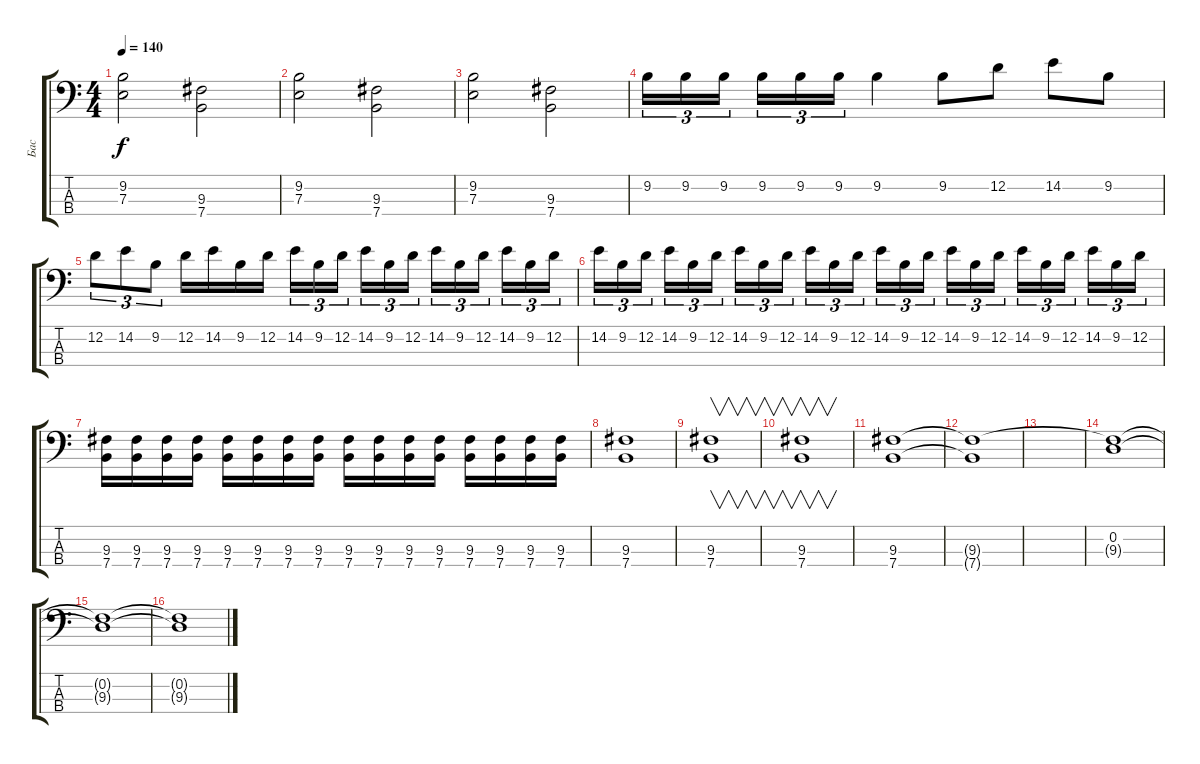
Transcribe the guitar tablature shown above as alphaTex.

\track ("Бас" "Бас") {instrument electricbasspick}
\staff {score tabs}
\tuning (G2 D2 A1 E1) {hide}
\ts (4 4)
\tempo 140
\clef f4
\ks c
(9.2 7.3).2{dy f} (9.3 7.4).2 |
(9.2 7.3).2 (9.3 7.4).2 |
(9.2 7.3).2 (9.3 7.4).2 |
9.2.16{tu (3 2)} 9.2.16{tu (3 2)} 9.2.16{tu (3 2) beam splitsecondary} 9.2.16{tu (3 2)} 9.2.16{tu (3 2)} 9.2.16{tu (3 2)} 9.2.4 9.2.8 12.2.8 14.2.8 9.2.8 |
12.2.8{tu (3 2)} 14.2.8{tu (3 2)} 9.2.8{tu (3 2)} 12.2.16 14.2.16 9.2.16 12.2.16 14.2.16{tu (3 2)} 9.2.16{tu (3 2)} 12.2.16{tu (3 2) beam splitsecondary} 14.2.16{tu (3 2)} 9.2.16{tu (3 2)} 12.2.16{tu (3 2)} 14.2.16{tu (3 2)} 9.2.16{tu (3 2)} 12.2.16{tu (3 2) beam splitsecondary} 14.2.16{tu (3 2)} 9.2.16{tu (3 2)} 12.2.16{tu (3 2)} |
14.2.16{tu (3 2)} 9.2.16{tu (3 2)} 12.2.16{tu (3 2) beam splitsecondary} 14.2.16{tu (3 2)} 9.2.16{tu (3 2)} 12.2.16{tu (3 2)} 14.2.16{tu (3 2)} 9.2.16{tu (3 2)} 12.2.16{tu (3 2) beam splitsecondary} 14.2.16{tu (3 2)} 9.2.16{tu (3 2)} 12.2.16{tu (3 2)} 14.2.16{tu (3 2)} 9.2.16{tu (3 2)} 12.2.16{tu (3 2) beam splitsecondary} 14.2.16{tu (3 2)} 9.2.16{tu (3 2)} 12.2.16{tu (3 2)} 14.2.16{tu (3 2)} 9.2.16{tu (3 2)} 12.2.16{tu (3 2) beam splitsecondary} 14.2.16{tu (3 2)} 9.2.16{tu (3 2)} 12.2.16{tu (3 2)} |
(9.3 7.4).16 (9.3 7.4).16 (9.3 7.4).16 (9.3 7.4).16 (9.3 7.4).16 (9.3 7.4).16 (9.3 7.4).16 (9.3 7.4).16 (9.3 7.4).16 (9.3 7.4).16 (9.3 7.4).16 (9.3 7.4).16 (9.3 7.4).16 (9.3 7.4).16 (9.3 7.4).16 (9.3 7.4).16 |
(9.3 7.4).1 |
(9.3 7.4).1{v} |
(9.3 7.4).1{v} |
(9.3 7.4).1 |
(9.3{t} 7.4{t}).1 |
|
(0.2 9.3{t}).1 |
(0.2{t} 9.3{t}).1 |
(0.2{t} 9.3{t}).1
